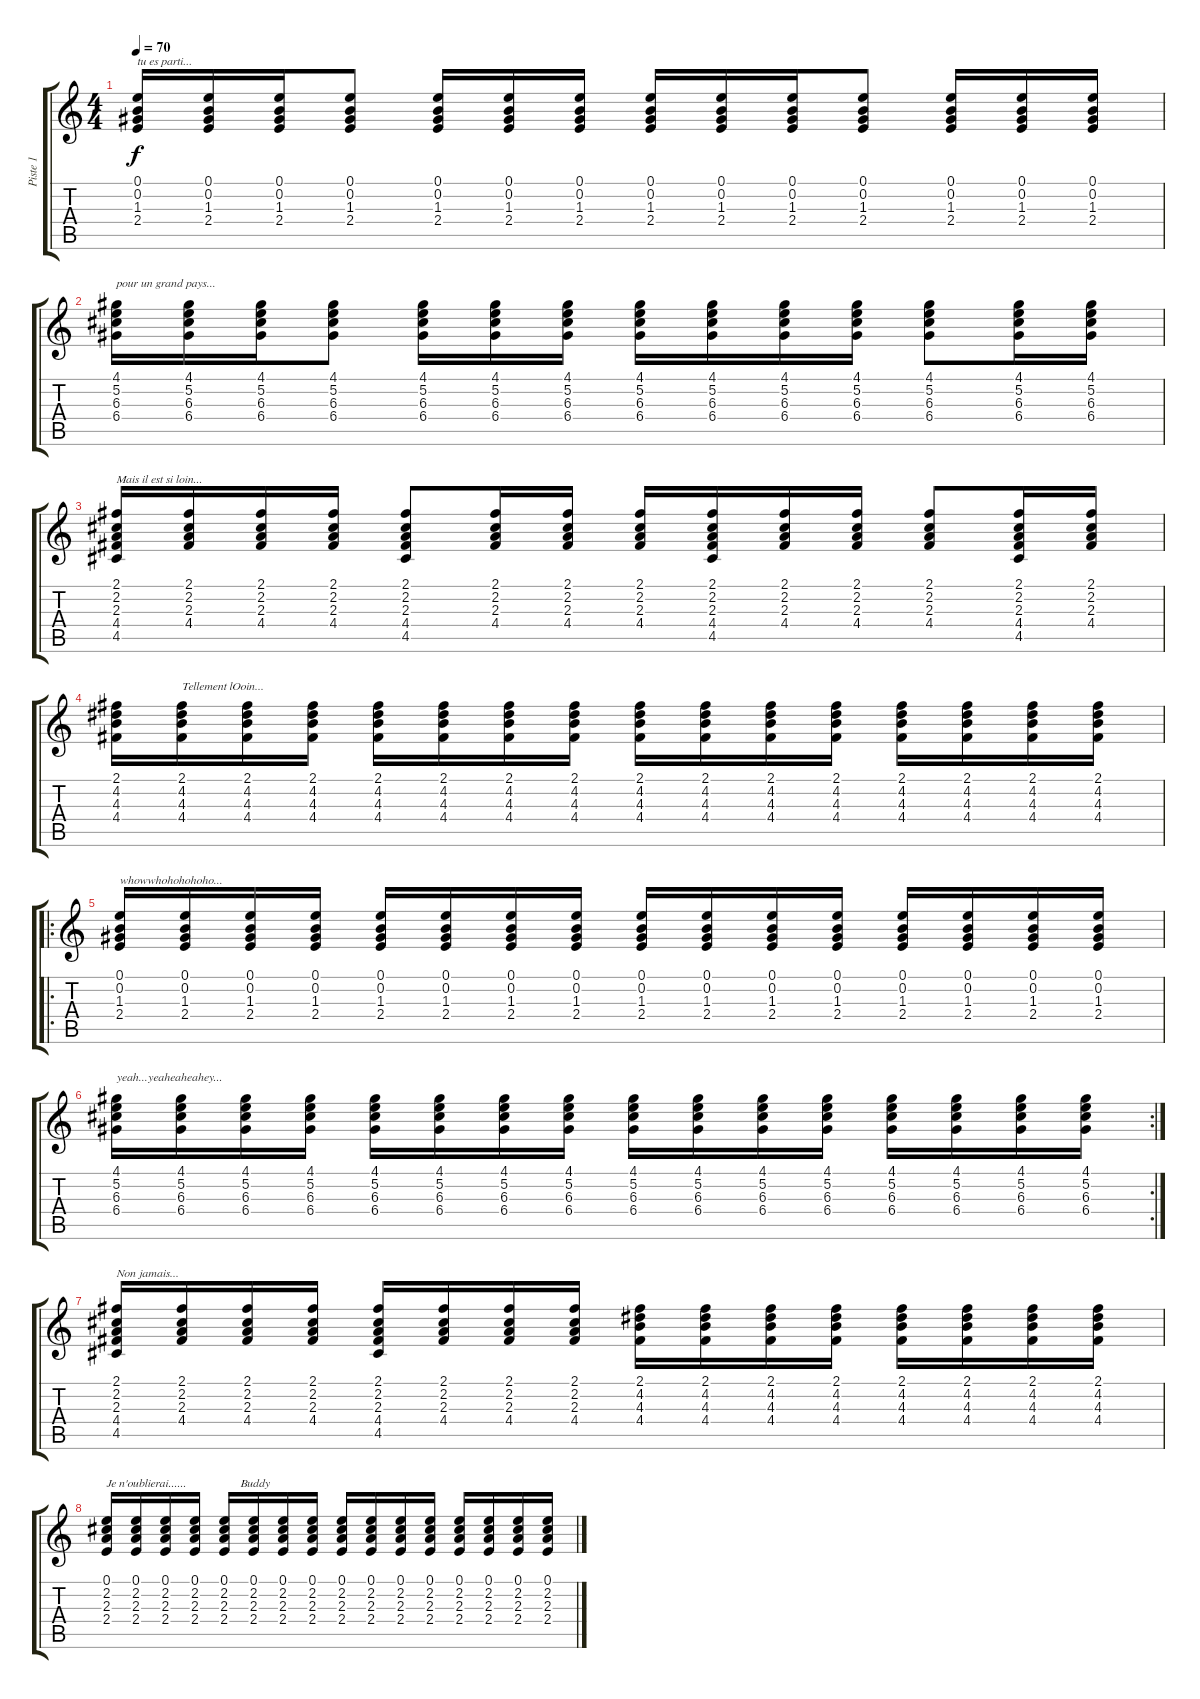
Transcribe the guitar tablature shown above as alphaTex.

\track ("Piste 1" "Piste 1") {instrument acousticguitarnylon}
\staff {score tabs}
\tuning (E4 B3 G3 D3 A2 E2) {hide}
\ts (4 4)
\tempo 70
\clef g2
\ks c
(0.1 0.2 1.3 2.4).16{txt "tu es parti..." dy f} (0.1 0.2 1.3 2.4).16 (0.1 0.2 1.3 2.4).16 (0.1 0.2 1.3 2.4).8 (0.1 0.2 1.3 2.4).16 (0.1 0.2 1.3 2.4).16 (0.1 0.2 1.3 2.4).16 (0.1 0.2 1.3 2.4).16 (0.1 0.2 1.3 2.4).16 (0.1 0.2 1.3 2.4).16 (0.1 0.2 1.3 2.4).8 (0.1 0.2 1.3 2.4).16 (0.1 0.2 1.3 2.4).16 (0.1 0.2 1.3 2.4).16 |
(4.1 5.2 6.3 6.4).16{txt "pour un grand pays..."} (4.1 5.2 6.3 6.4).16 (4.1 5.2 6.3 6.4).16 (4.1 5.2 6.3 6.4).8 (4.1 5.2 6.3 6.4).16 (4.1 5.2 6.3 6.4).16 (4.1 5.2 6.3 6.4).16 (4.1 5.2 6.3 6.4).16 (4.1 5.2 6.3 6.4).16 (4.1 5.2 6.3 6.4).16 (4.1 5.2 6.3 6.4).16 (4.1 5.2 6.3 6.4).8 (4.1 5.2 6.3 6.4).16 (4.1 5.2 6.3 6.4).16 |
(2.1 2.2 2.3 4.4 4.5).16{txt "Mais il est si loin..."} (2.1 2.2 2.3 4.4).16 (2.1 2.2 2.3 4.4).16 (2.1 2.2 2.3 4.4).16 (2.1 2.2 2.3 4.4 4.5).8 (2.1 2.2 2.3 4.4).16 (2.1 2.2 2.3 4.4).16 (2.1 2.2 2.3 4.4).16 (2.1 2.2 2.3 4.4 4.5).16 (2.1 2.2 2.3 4.4).16 (2.1 2.2 2.3 4.4).16 (2.1 2.2 2.3 4.4).8 (2.1 2.2 2.3 4.4 4.5).16 (2.1 2.2 2.3 4.4).16 |
(2.1 4.2 4.3 4.4).16 (2.1 4.2 4.3 4.4).16{txt "Tellement lOoin..."} (2.1 4.2 4.3 4.4).16 (2.1 4.2 4.3 4.4).16 (2.1 4.2 4.3 4.4).16 (2.1 4.2 4.3 4.4).16 (2.1 4.2 4.3 4.4).16 (2.1 4.2 4.3 4.4).16 (2.1 4.2 4.3 4.4).16 (2.1 4.2 4.3 4.4).16 (2.1 4.2 4.3 4.4).16 (2.1 4.2 4.3 4.4).16 (2.1 4.2 4.3 4.4).16 (2.1 4.2 4.3 4.4).16 (2.1 4.2 4.3 4.4).16 (2.1 4.2 4.3 4.4).16 |
\ro
(0.1 0.2 1.3 2.4).16{txt "whowwhohohohoho..."} (0.1 0.2 1.3 2.4).16 (0.1 0.2 1.3 2.4).16 (0.1 0.2 1.3 2.4).16 (0.1 0.2 1.3 2.4).16 (0.1 0.2 1.3 2.4).16 (0.1 0.2 1.3 2.4).16 (0.1 0.2 1.3 2.4).16 (0.1 0.2 1.3 2.4).16 (0.1 0.2 1.3 2.4).16 (0.1 0.2 1.3 2.4).16 (0.1 0.2 1.3 2.4).16 (0.1 0.2 1.3 2.4).16 (0.1 0.2 1.3 2.4).16 (0.1 0.2 1.3 2.4).16 (0.1 0.2 1.3 2.4).16 |
\rc 2
(4.1 5.2 6.3 6.4).16{txt "yeah...yeaheaheahey..."} (4.1 5.2 6.3 6.4).16 (4.1 5.2 6.3 6.4).16 (4.1 5.2 6.3 6.4).16 (4.1 5.2 6.3 6.4).16 (4.1 5.2 6.3 6.4).16 (4.1 5.2 6.3 6.4).16 (4.1 5.2 6.3 6.4).16 (4.1 5.2 6.3 6.4).16 (4.1 5.2 6.3 6.4).16 (4.1 5.2 6.3 6.4).16 (4.1 5.2 6.3 6.4).16 (4.1 5.2 6.3 6.4).16 (4.1 5.2 6.3 6.4).16 (4.1 5.2 6.3 6.4).16 (4.1 5.2 6.3 6.4).16 |
(2.1 2.2 2.3 4.4 4.5).16{txt "Non jamais..."} (2.1 2.2 2.3 4.4).16 (2.1 2.2 2.3 4.4).16 (2.1 2.2 2.3 4.4).16 (2.1 2.2 2.3 4.4 4.5).16 (2.1 2.2 2.3 4.4).16 (2.1 2.2 2.3 4.4).16 (2.1 2.2 2.3 4.4).16 (2.1 4.2 4.3 4.4).16 (2.1 4.2 4.3 4.4).16 (2.1 4.2 4.3 4.4).16 (2.1 4.2 4.3 4.4).16 (2.1 4.2 4.3 4.4).16 (2.1 4.2 4.3 4.4).16 (2.1 4.2 4.3 4.4).16 (2.1 4.2 4.3 4.4).16 |
(0.1 2.2 2.3 2.4).16{txt "Je n'oublierai......                  Buddy"} (0.1 2.2 2.3 2.4).16 (0.1 2.2 2.3 2.4).16 (0.1 2.2 2.3 2.4).16 (0.1 2.2 2.3 2.4).16 (0.1 2.2 2.3 2.4).16 (0.1 2.2 2.3 2.4).16 (0.1 2.2 2.3 2.4).16 (0.1 2.2 2.3 2.4).16 (0.1 2.2 2.3 2.4).16 (0.1 2.2 2.3 2.4).16 (0.1 2.2 2.3 2.4).16 (0.1 2.2 2.3 2.4).16 (0.1 2.2 2.3 2.4).16 (0.1 2.2 2.3 2.4).16 (0.1 2.2 2.3 2.4).16
